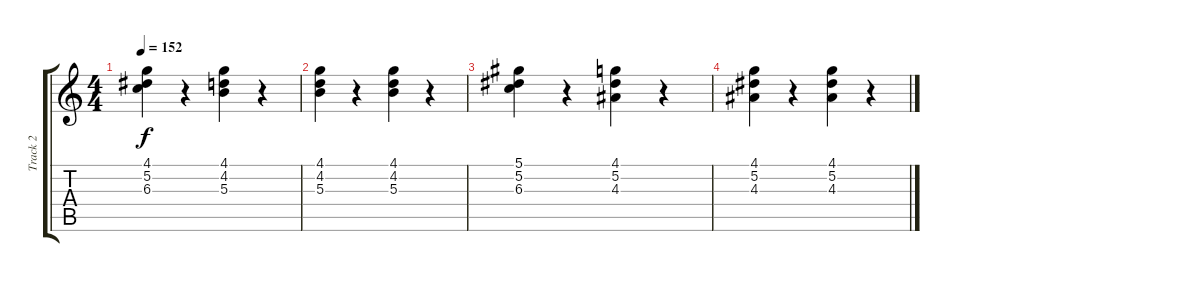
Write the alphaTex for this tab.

\track ("Track 2" "Track 2") {instrument electricguitarclean}
\staff {score tabs}
\tuning (Eb4 Bb3 Gb3 Db3 Ab2 Eb2) {hide}
\ts (4 4)
\tempo 152
\clef g2
\ks c
(4.1 5.2 6.3).4{dy f} r.4 (4.1 4.2 5.3).4 r.4 |
(4.1 4.2 5.3).4 r.4 (4.1 4.2 5.3).4 r.4 |
(5.1 5.2 6.3).4 r.4 (4.1 5.2 4.3).4 r.4 |
(4.1 5.2 4.3).4 r.4 (4.1 5.2 4.3).4 r.4
